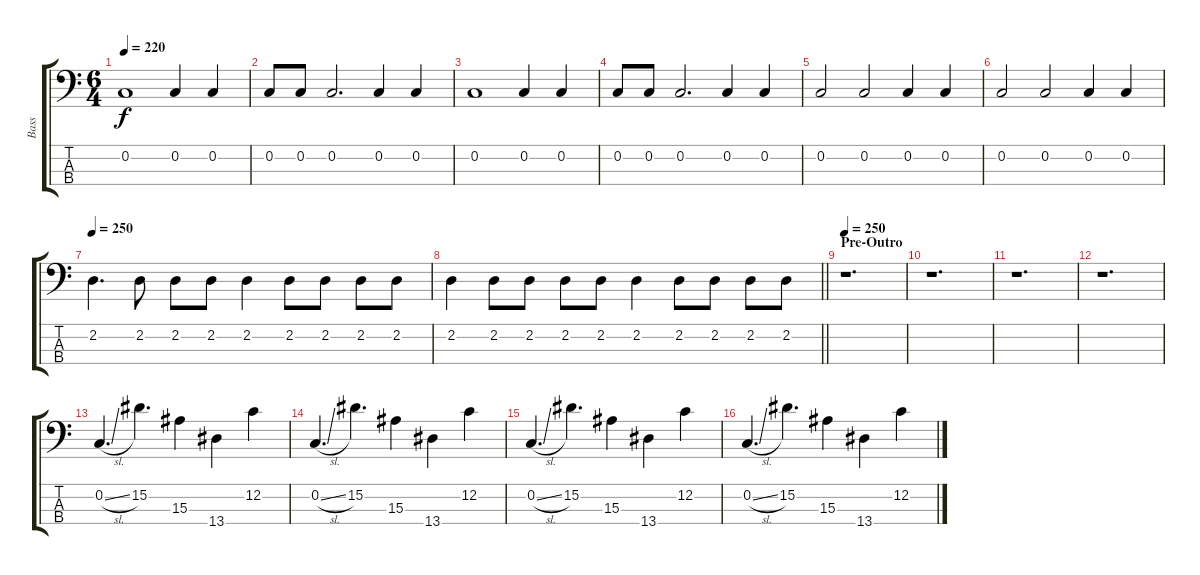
\track ("Bass" "Bass") {instrument electricbasspick}
\staff {score tabs}
\tuning (F2 C2 G1 D1) {hide}
\ts (6 4)
\tempo 220
\clef f4
\ks c
0.2.1{dy f} 0.2.4 0.2.4 |
0.2.8 0.2.8 0.2.2{d} 0.2.4 0.2.4 |
0.2.1 0.2.4 0.2.4 |
0.2.8 0.2.8 0.2.2{d} 0.2.4 0.2.4 |
0.2.2 0.2.2 0.2.4 0.2.4 |
0.2.2 0.2.2 0.2.4 0.2.4 |
\tempo 250
2.2.4{d} 2.2.8 2.2.8 2.2.8 2.2.4 2.2.8 2.2.8 2.2.8 2.2.8 |
\barLineRight lightlight
2.2.4 2.2.8 2.2.8 2.2.8 2.2.8 2.2.4 2.2.8 2.2.8 2.2.8 2.2.8 |
\section ("" "Pre-Outro")
\tempo 250
r.1{d} |
r.1{d} |
r.1{d} |
r.1{d} |
0.2{sl}.4{d} 15.2.4{d} 15.3.4 13.4.4 12.2.4 |
0.2{sl}.4{d} 15.2.4{d} 15.3.4 13.4.4 12.2.4 |
0.2{sl}.4{d} 15.2.4{d} 15.3.4 13.4.4 12.2.4 |
0.2{sl}.4{d} 15.2.4{d} 15.3.4 13.4.4 12.2.4
